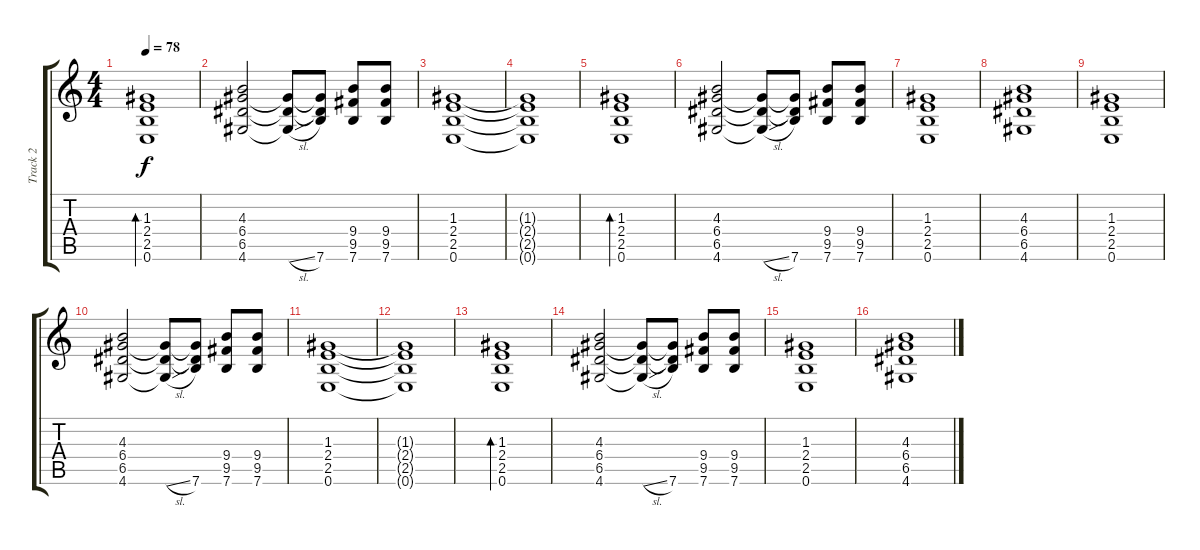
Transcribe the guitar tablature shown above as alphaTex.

\track ("Track 2" "Track 2") {instrument distortionguitar}
\staff {score tabs}
\tuning (E4 B3 G3 D3 A2 E2) {hide}
\ts (4 4)
\tempo 78
\clef g2
\ks c
(1.3 2.4 2.5 0.6).1{bd 60 dy f} |
(4.3 6.4 6.5 4.6).2 (6.4{t} 6.5{t} 4.6{sl t}).8 (6.4{t} 6.5{t} 7.6).8 (9.4 9.5 7.6).8 (9.4 9.5 7.6).8 |
(1.3 2.4 2.5 0.6).1 |
(1.3{t} 2.4{t} 2.5{t} 0.6{t}).1 |
(1.3 2.4 2.5 0.6).1{bd 60} |
(4.3 6.4 6.5 4.6).2 (6.4{t} 6.5{t} 4.6{sl t}).8 (6.4{t} 6.5{t} 7.6).8 (9.4 9.5 7.6).8 (9.4 9.5 7.6).8 |
(1.3 2.4 2.5 0.6).1 |
(4.3 6.4 6.5 4.6).1 |
(1.3 2.4 2.5 0.6).1 |
(4.3 6.4 6.5 4.6).2 (6.4{t} 6.5{t} 4.6{sl t}).8 (6.4{t} 6.5{t} 7.6).8 (9.4 9.5 7.6).8 (9.4 9.5 7.6).8 |
(1.3 2.4 2.5 0.6).1 |
(1.3{t} 2.4{t} 2.5{t} 0.6{t}).1 |
(1.3 2.4 2.5 0.6).1{bd 60} |
(4.3 6.4 6.5 4.6).2 (6.4{t} 6.5{t} 4.6{sl t}).8 (6.4{t} 6.5{t} 7.6).8 (9.4 9.5 7.6).8 (9.4 9.5 7.6).8 |
(1.3 2.4 2.5 0.6).1 |
(4.3 6.4 6.5 4.6).1
